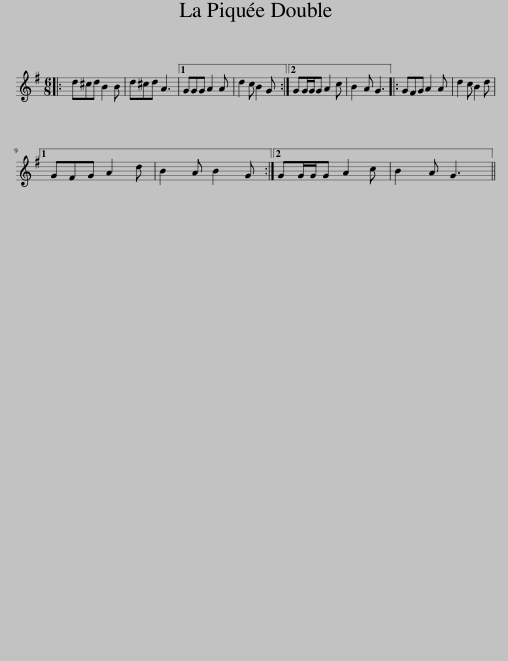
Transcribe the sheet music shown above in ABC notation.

X:1
L:1/8
M:6/8
I:linebreak $
K:G
V:1 treble
V:1
|: d^cd B2 B | d^cd A3 |1 GGG A2 A | d2 c B2 G :|2 GG/G/G A2 c | %5
 B2 A G3 |: GFG A2 A | d2 c B2 d |1$ GFG A2 d | B2 A B2 G :|2 %10
 GG/G/G A2 c | B2 A G3 || %12
